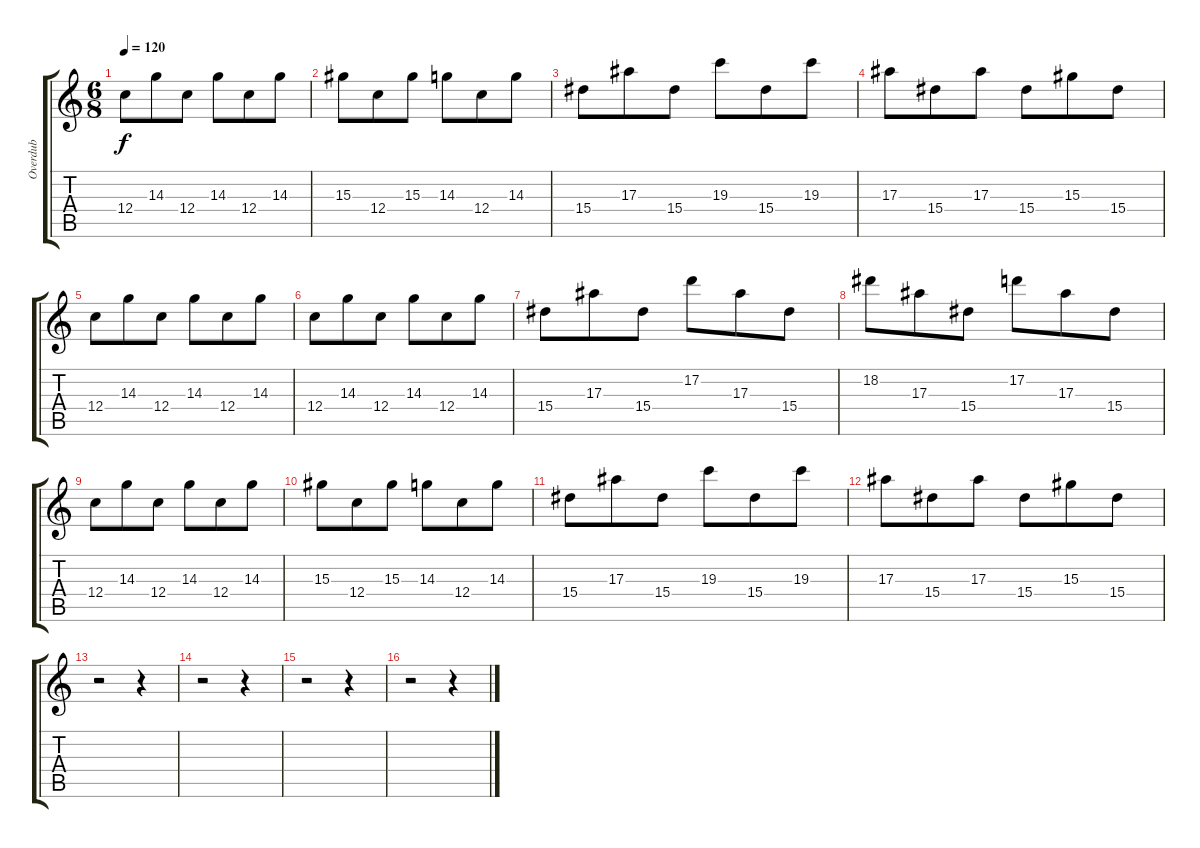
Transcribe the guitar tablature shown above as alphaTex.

\track ("Overdub" "Overdub") {instrument electricguitarclean}
\staff {score tabs}
\tuning (D4 A3 F3 C3 G2 C2) {hide}
\ts (6 8)
\tempo 120
\clef g2
\ks c
12.4.8{dy f} 14.3.8 12.4.8 14.3.8 12.4.8 14.3.8 |
15.3.8 12.4.8 15.3.8 14.3.8 12.4.8 14.3.8 |
15.4.8 17.3.8 15.4.8 19.3.8 15.4.8 19.3.8 |
17.3.8 15.4.8 17.3.8 15.4.8 15.3.8 15.4.8 |
12.4.8 14.3.8 12.4.8 14.3.8 12.4.8 14.3.8 |
12.4.8 14.3.8 12.4.8 14.3.8 12.4.8 14.3.8 |
15.4.8 17.3.8 15.4.8 17.2.8 17.3.8 15.4.8 |
18.2.8 17.3.8 15.4.8 17.2.8 17.3.8 15.4.8 |
12.4.8 14.3.8 12.4.8 14.3.8 12.4.8 14.3.8 |
15.3.8 12.4.8 15.3.8 14.3.8 12.4.8 14.3.8 |
15.4.8 17.3.8 15.4.8 19.3.8 15.4.8 19.3.8 |
17.3.8 15.4.8 17.3.8 15.4.8 15.3.8 15.4.8 |
r.2 r.4 |
r.2 r.4 |
r.2 r.4 |
r.2 r.4
